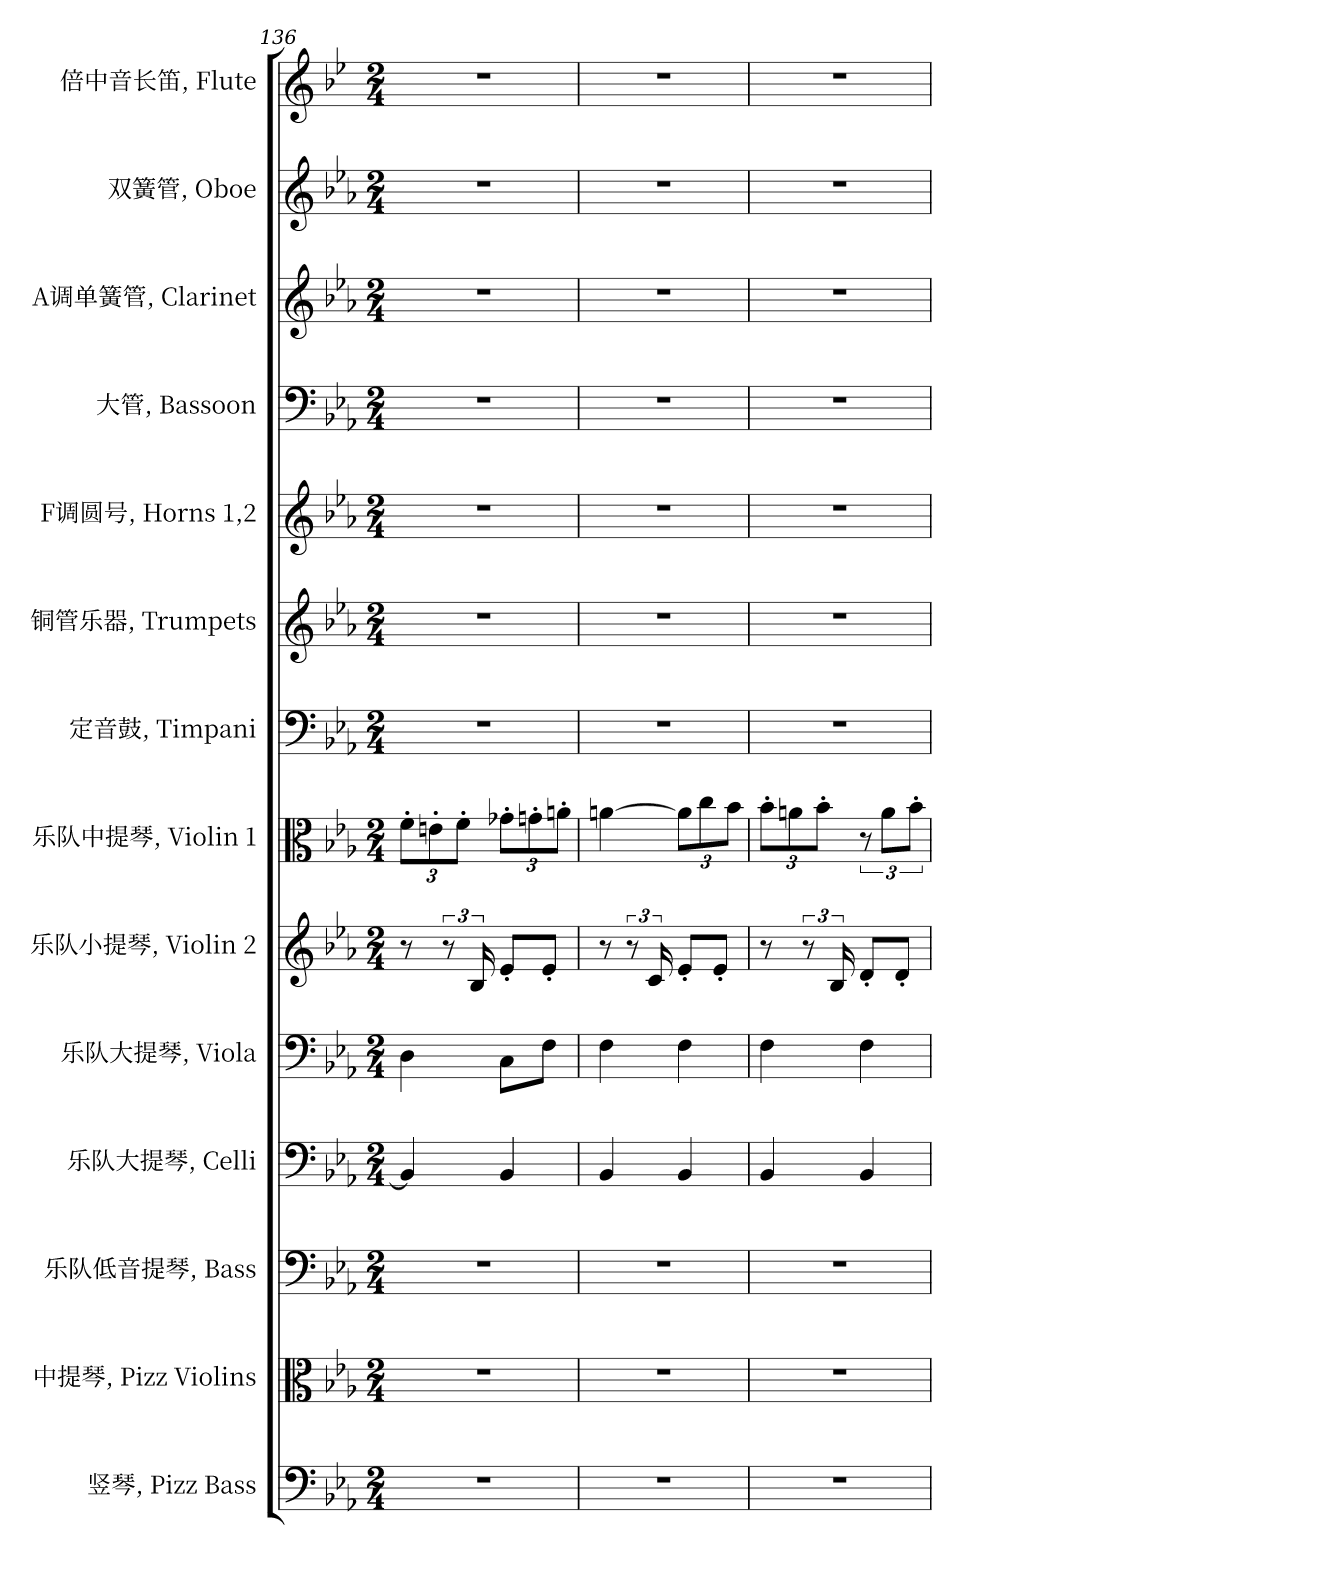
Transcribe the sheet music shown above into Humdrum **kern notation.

**kern	**kern	**kern	**kern	**kern	**kern	**kern	**kern	**kern	**kern	**kern	**kern	**kern	**kern
*part14	*part13	*part12	*part11	*part10	*part9	*part8	*part7	*part6	*part5	*part4	*part3	*part2	*part1
*staff14	*staff13	*staff12	*staff11	*staff10	*staff9	*staff8	*staff7	*staff6	*staff5	*staff4	*staff3	*staff2	*staff1
*I"竖琴, Pizz Bass	*I"中提琴, Pizz Violins	*I"乐队低音提琴, Bass	*I"乐队大提琴, Celli	*I"乐队大提琴, Viola	*I"乐队小提琴, Violin 2	*I"乐队中提琴, Violin 1	*I"定音鼓, Timpani	*I"铜管乐器, Trumpets	*I"F调圆号, Horns 1,2	*I"大管, Bassoon	*I"A调单簧管, Clarinet	*I"双簧管, Oboe	*I"倍中音长笛, Flute
*	*	*	*	*	*	*	*I'Timp.	*	*I'F Hn.	*I'Bsn.	*I'A Cl.	*I'Ob.	*
*clefF4	*clefC3	*clefF4	*clefF4	*clefF4	*clefG2	*clefC3	*clefF4	*clefG2	*clefG2	*clefF4	*clefG2	*clefG2	*clefG2
*	*	*ITrd7c12	*	*	*	*	*	*	*ITrd4c7	*	*ITrd2c3	*	*ITrd10c17
*k[b-e-a-]	*k[b-e-a-]	*k[b-e-a-]	*k[b-e-a-]	*k[b-e-a-]	*k[b-e-a-]	*k[b-e-a-]	*k[b-e-a-]	*k[b-e-a-]	*k[b-e-a-d-]	*k[b-e-a-]	*k[]	*k[b-e-a-]	*k[b-e-]
*M2/4	*M2/4	*M2/4	*M2/4	*M2/4	*M2/4	*M2/4	*M2/4	*M2/4	*M2/4	*M2/4	*M2/4	*M2/4	*M2/4
*	*	*	*	*	*	*Xbrackettup	*	*	*	*	*	*	*
=136	=136	=136	=136	=136	=136	=136	=136	=136	=136	=136	=136	=136	=136
2r	2r	2r	4BB-/]	4D\	8r	12f'\L	2r	2r	2r	2r	2r	2r	2r
.	.	.	.	.	.	12en'\	.	.	.	.	.	.	.
.	.	.	.	.	12r	.	.	.	.	.	.	.	.
.	.	.	.	.	.	12f'\J	.	.	.	.	.	.	.
.	.	.	.	.	24B-/	.	.	.	.	.	.	.	.
.	.	.	4BB-/	8C\L	8e-'/L	12g-X'\L	.	.	.	.	.	.	.
.	.	.	.	.	.	12gn'\	.	.	.	.	.	.	.
.	.	.	.	8F\J	8e-'/J	.	.	.	.	.	.	.	.
.	.	.	.	.	.	12an'\J	.	.	.	.	.	.	.
=137	=137	=137	=137	=137	=137	=137	=137	=137	=137	=137	=137	=137	=137
2r	2r	2r	4BB-/	4F\	8r	[4an\	2r	2r	2r	2r	2r	2r	2r
.	.	.	.	.	12r	.	.	.	.	.	.	.	.
.	.	.	.	.	24c/	.	.	.	.	.	.	.	.
.	.	.	4BB-/	4F\	8e-'/L	12a\L]	.	.	.	.	.	.	.
.	.	.	.	.	.	12cc\	.	.	.	.	.	.	.
.	.	.	.	.	8e-'/J	.	.	.	.	.	.	.	.
.	.	.	.	.	.	12b-\J	.	.	.	.	.	.	.
=138	=138	=138	=138	=138	=138	=138	=138	=138	=138	=138	=138	=138	=138
2r	2r	2r	4BB-/	4F\	8r	12b-'\L	2r	2r	2r	2r	2r	2r	2r
.	.	.	.	.	.	12an\	.	.	.	.	.	.	.
.	.	.	.	.	12r	.	.	.	.	.	.	.	.
.	.	.	.	.	.	12b-'\J	.	.	.	.	.	.	.
.	.	.	.	.	24B-/	.	.	.	.	.	.	.	.
*	*	*	*	*	*	*brackettup	*	*	*	*	*	*	*
.	.	.	4BB-/	4F\	8d'/L	12r	.	.	.	.	.	.	.
.	.	.	.	.	.	12a\L	.	.	.	.	.	.	.
.	.	.	.	.	8d'/J	.	.	.	.	.	.	.	.
.	.	.	.	.	.	12b-'\J	.	.	.	.	.	.	.
=	=	=	=	=	=	=	=	=	=	=	=	=	=
*-	*-	*-	*-	*-	*-	*-	*-	*-	*-	*-	*-	*-	*-
